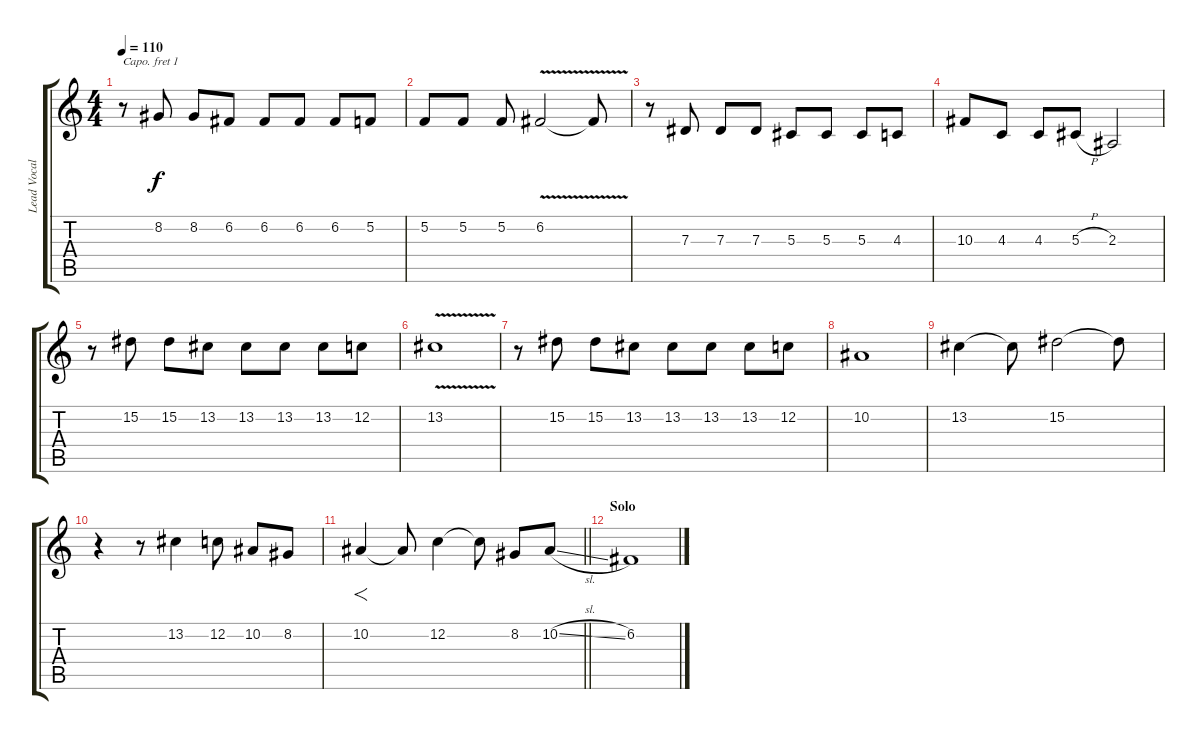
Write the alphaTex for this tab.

\track ("Lead Vocals" "Lead Vocal") {instrument lead6voice}
\staff {score tabs}
\capo 1
\tuning (E4 B3 G3 D3 A2 E2) {hide}
\ts (4 4)
\tempo 110
\clef g2
\ks c
r.8{dy f} 8.2.8 8.2.8 6.2.8 6.2.8 6.2.8 6.2.8 5.2.8 |
5.2.8 5.2.8 5.2.8 6.2{v}.2 6.2{t}.8 |
r.8 7.3.8 7.3.8 7.3.8 5.3.8 5.3.8 5.3.8 4.3.8 |
10.3.8 4.3.8 4.3.8 5.3{h}.8 2.3.2 |
r.8 15.2.8 15.2.8 13.2.8 13.2.8 13.2.8 13.2.8 12.2.8 |
13.2{v}.1 |
r.8 15.2.8 15.2.8 13.2.8 13.2.8 13.2.8 13.2.8 12.2.8 |
10.2.1 |
13.2.4 13.2{t}.8 15.2.2 15.2{t}.8 |
r.4 r.8 13.2.4 12.2.8 10.2.8 8.2.8 |
\barLineRight lightlight
10.2.4{f} 10.2{t}.8 12.2.4 12.2{t}.8 8.2.8 10.2{sl}.8 |
\section ("" "Solo")
6.2.1
